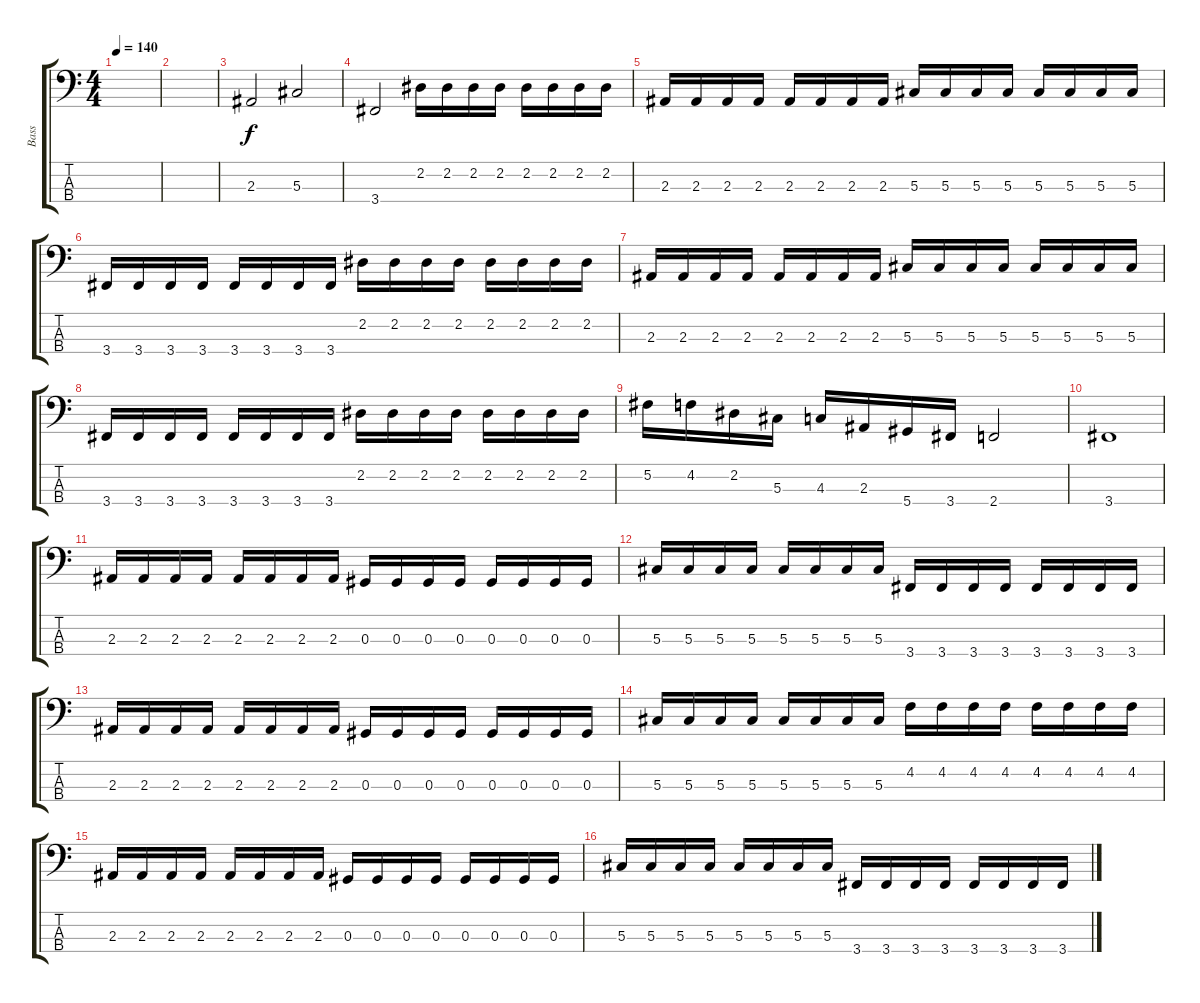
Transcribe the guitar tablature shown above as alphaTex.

\track ("Bass" "Bass") {instrument electricbasspick}
\staff {score tabs}
\tuning (Gb2 Db2 Ab1 Eb1) {hide}
\ts (4 4)
\tempo 140
\clef f4
\ks c
|
|
2.3.2 5.3.2 |
3.4.2 2.2.16 2.2.16 2.2.16 2.2.16 2.2.16 2.2.16 2.2.16 2.2.16 |
2.3.16 2.3.16 2.3.16 2.3.16 2.3.16 2.3.16 2.3.16 2.3.16 5.3.16 5.3.16 5.3.16 5.3.16 5.3.16 5.3.16 5.3.16 5.3.16 |
3.4.16 3.4.16 3.4.16 3.4.16 3.4.16 3.4.16 3.4.16 3.4.16 2.2.16 2.2.16 2.2.16 2.2.16 2.2.16 2.2.16 2.2.16 2.2.16 |
2.3.16 2.3.16 2.3.16 2.3.16 2.3.16 2.3.16 2.3.16 2.3.16 5.3.16 5.3.16 5.3.16 5.3.16 5.3.16 5.3.16 5.3.16 5.3.16 |
3.4.16 3.4.16 3.4.16 3.4.16 3.4.16 3.4.16 3.4.16 3.4.16 2.2.16 2.2.16 2.2.16 2.2.16 2.2.16 2.2.16 2.2.16 2.2.16 |
5.2.16 4.2.16 2.2.16 5.3.16 4.3.16 2.3.16 5.4.16 3.4.16 2.4.2 |
3.4.1 |
2.3.16 2.3.16 2.3.16 2.3.16 2.3.16 2.3.16 2.3.16 2.3.16 0.3.16 0.3.16 0.3.16 0.3.16 0.3.16 0.3.16 0.3.16 0.3.16 |
5.3.16 5.3.16 5.3.16 5.3.16 5.3.16 5.3.16 5.3.16 5.3.16 3.4.16 3.4.16 3.4.16 3.4.16 3.4.16 3.4.16 3.4.16 3.4.16 |
2.3.16 2.3.16 2.3.16 2.3.16 2.3.16 2.3.16 2.3.16 2.3.16 0.3.16 0.3.16 0.3.16 0.3.16 0.3.16 0.3.16 0.3.16 0.3.16 |
5.3.16 5.3.16 5.3.16 5.3.16 5.3.16 5.3.16 5.3.16 5.3.16 4.2.16 4.2.16 4.2.16 4.2.16 4.2.16 4.2.16 4.2.16 4.2.16 |
2.3.16 2.3.16 2.3.16 2.3.16 2.3.16 2.3.16 2.3.16 2.3.16 0.3.16 0.3.16 0.3.16 0.3.16 0.3.16 0.3.16 0.3.16 0.3.16 |
5.3.16 5.3.16 5.3.16 5.3.16 5.3.16 5.3.16 5.3.16 5.3.16 3.4.16 3.4.16 3.4.16 3.4.16 3.4.16 3.4.16 3.4.16 3.4.16
